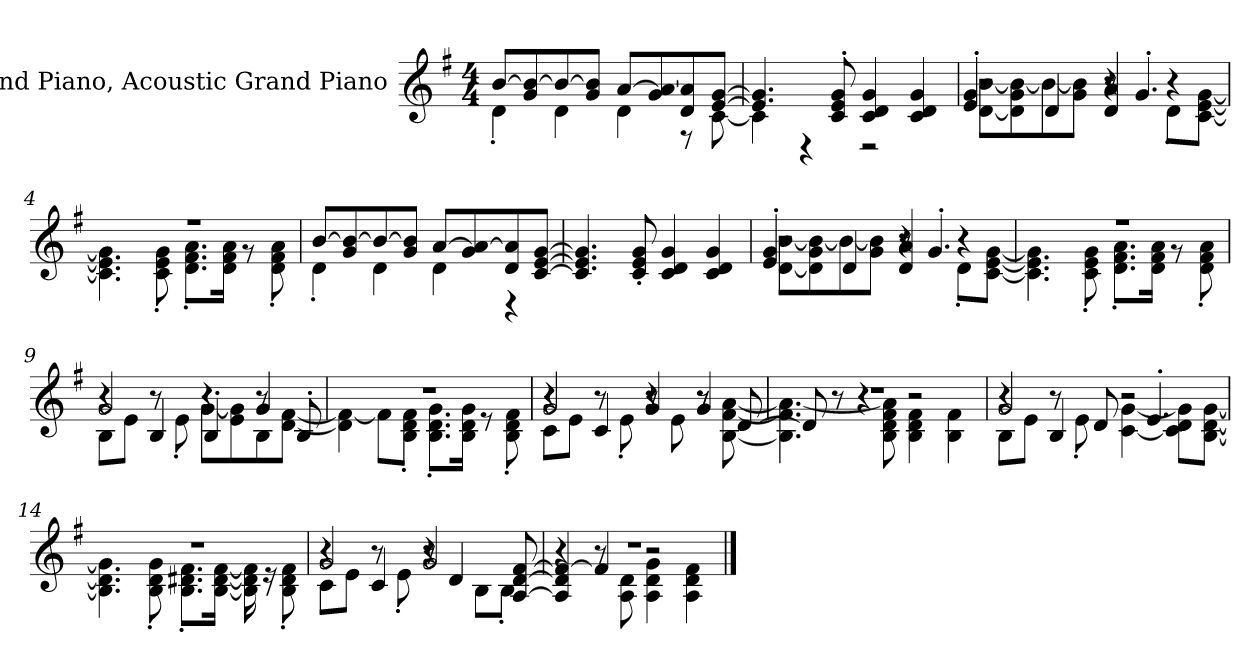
**kern
*part1
*staff1
*I"Grand Piano, Acoustic Grand Piano
*I'Pno
*clefG2
*k[f#]
*M4/4
*MM120
=1
*^
[8bi/L	4d'i\
8gi/ 8b/_	.
8b/_	4di\
8gi/ 8b/]J	.
[8ai/L	4di\
8gi/ 8a/_	.
8di/ 8a/]	8r
[8ei/ [8gi/J	[8ci\
=2	=2
4.e/] 4.g/]	4c\]
.	4r
8ci/' 8ei/' 8gi/'	.
4ci/ 4di/ 4gi/	2r
4ci/ 4di/ 4gi/	.
=3	=3
*	*^
2r	[8di\ [8bi\L	4ei/' 4gi/'
.	8d\] 8gi\ 8b\_	.
.	8b\_	4di/
.	8gi\ 8b\]J	.
8r	4r	4di/ 4ai/
4.g'i/	.	.
.	8d'i\L	4r
.	[8ci\ [8ei\ [8gi\J	.
*	*v	*v
=4	=4
1r	4.c\] 4.e\] 4.g\]
.	8ci\' 8ei\' 8gi\'
.	8.di\' 8.f#i\' 8.ai\'L
.	16di\ 16f#i\ 16ai\Jk
.	8r
.	8di\' 8f#i\' 8ai\'
!!LO:LB:g=z	!!
=5	=5
[8bi/L	4d'i\
8gi/ 8b/_	.
8b/_	4di\
8gi/ 8b/]J	.
[8ai/L	4di\
8gi/ 8a/_	.
8di/ 8a/]	4r
[8ci/ [8ei/ [8gi/J	.
*v	*v
=6
4.c/] 4.e/] 4.g/]
8ci/' 8ei/' 8gi/'
4ci/ 4di/ 4gi/
4ci/ 4di/ 4gi/
=7
*^
*	*^
2r	[8di\ [8bi\L	4ei/' 4gi/'
.	8d\] 8gi\ 8b\_	.
.	8b\_	4di/
.	8gi\ 8b\]J	.
8r	4r	4di/ 4ai/
4.g'i/	.	.
.	8d'i\L	4r
.	[8ci\ [8ei\ [8gi\J	.
*	*v	*v
=8	=8
1r	4.c\] 4.e\] 4.g\]
.	8ci\' 8ei\' 8gi\'
.	8.di\' 8.f#i\' 8.aj\'L
.	16di\ 16f#i\ 16aj\Jk
.	8r
.	8di\' 8f#j\' 8aj\'
!!LO:LB:g=z	!!
=9	=9
*	*^
2gj/	8Bj\L	4r
.	8ej\J	.
.	8r	4Bi/
.	8e'i\	.
4r	[8gj\L	4B'i/
.	8ei\ 8g\]	.
4gj/	8Bi\	8r
.	[8di\ [8f#j\J	8B'j/
*	*v	*v
=10	=10
1r	4d\] 4f#\_
.	8f#\L]
.	8Bj\' 8di\' 8f#j\'J
.	8.Bj\' 8.dj\' 8.gj\'L
.	16Bj\ 16dj\ 16gj\Jk
.	8r
.	8Bj\' 8dj\' 8f#j\'
=11	=11
*	*^
2gj/	8cj\L	4r
.	8ej\J	.
.	8r	4cj/
.	8e'j\	.
4gj/	8r	4r
.	8eZ\	.
4gj/	8r	8r
.	[8Bj\ [8f#Z\ [8aZ\	[8dZ/
=12	=12	=12
1r	4.B\] 4.f#\] 4.a\_	8d/]
.	.	8r
.	.	4r
.	8Bj\ 8dZ\ 8f#Z\ 8a\]	.
.	4Bj\ 4dZ\ 4f#j\	2r
.	4Bj\ 4f#i\	.
!!LO:LB:g=z	!!	!!
=13	=13	=13
2gi/	8Bi\L	4r
.	8ei\J	.
.	8r	4Bi/
.	8e'i\	.
2r	[4ci\ [4gi\	8di/
.	.	4.e'i/
.	8c\] 8di\ 8g\]L	.
.	[8Bi\ [8di\ [8gi\J	.
*	*v	*v
=14	=14
1r	4.B\] 4.d\] 4.g\]
.	8Bi\' 8di\' 8gi\'
.	8.Bi\' 8.d#Xi\' 8.f#i\'L
.	[16Bi\ [16d#i\ [16f#i\Jk
.	16B\] 16d#\] 16f#\]
.	16r
.	8Bi\' 8d#i\' 8f#i\'
=15	=15
*	*^
2gi/	8ci\L	4r
.	8ei\J	.
.	8r	4ci/
.	8e'i\	.
2gi/	4r	8r
.	.	4di/
.	8Bi\L	.
.	8B'i\J	[8Ai/ [8di/ [8f#i/
=16	=16	=16
1r	4r	4A/] 4d/] 4f#/_
.	8r	4f#/]
.	8Ai\ 8di\	.
.	4Ai\ 4di\ 4gi\	2r
.	4Ai\ 4di\ 4f#i\	.
*v	*v	*v
==
*-
